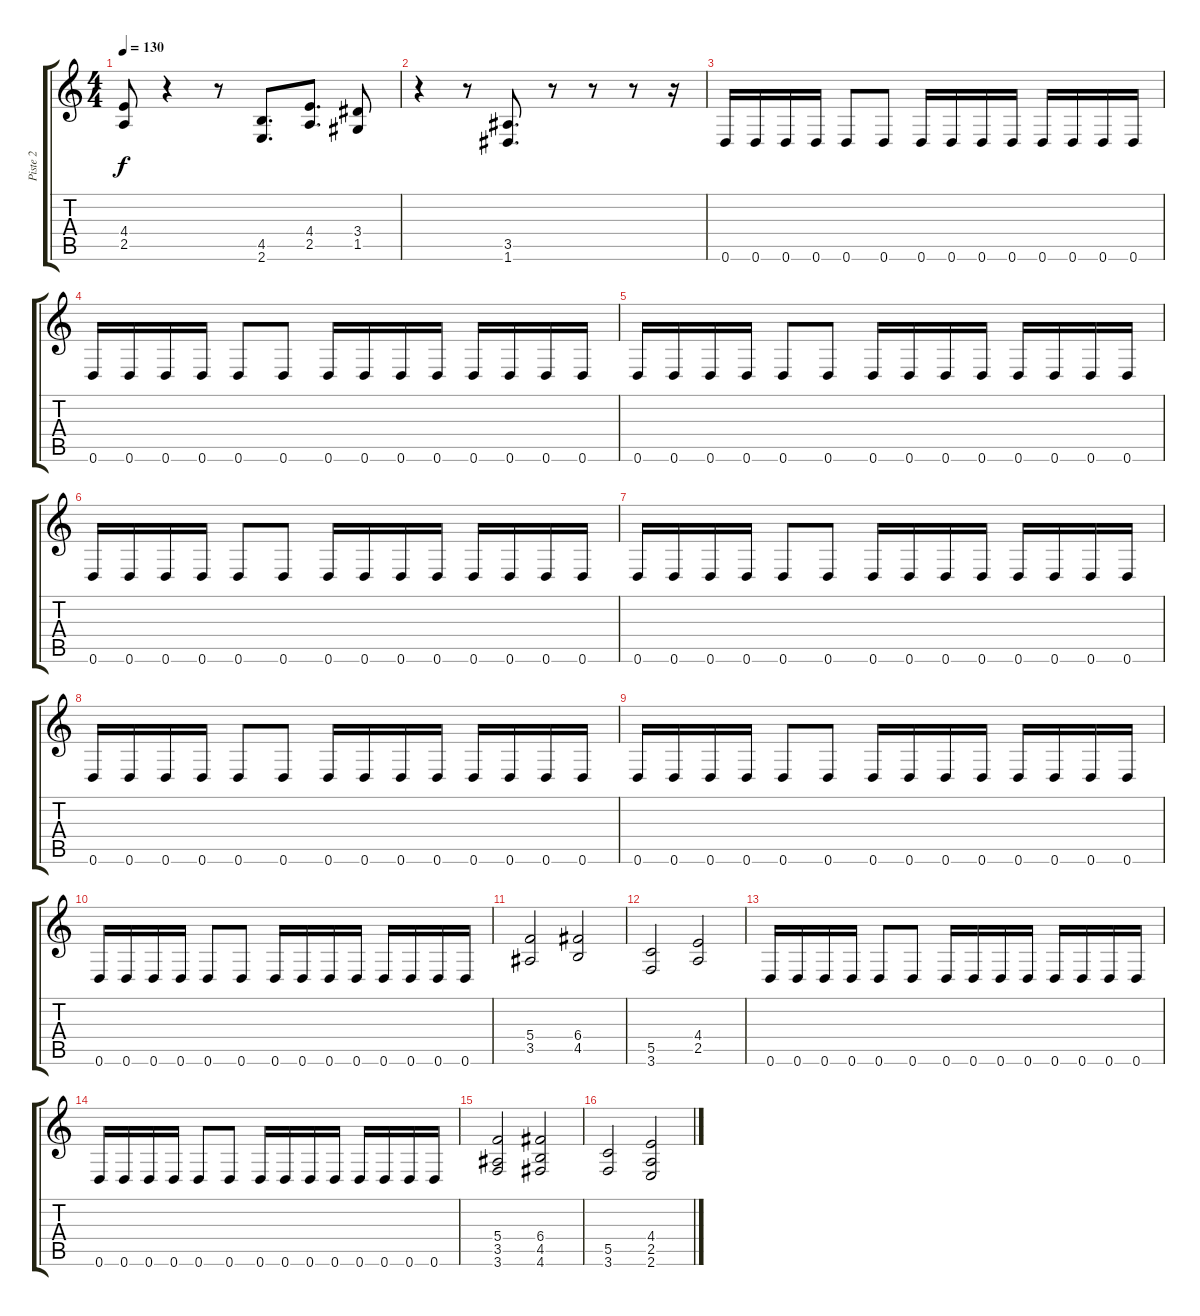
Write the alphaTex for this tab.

\track ("Piste 2" "Piste 2") {instrument distortionguitar}
\staff {score tabs}
\tuning (D4 A3 F3 C3 G2 D2) {hide}
\ts (4 4)
\tempo 130
\clef g2
\ks c
(4.4 2.5).8{dy f} r.4 r.8 (4.5 2.6).8{d} (4.4 2.5).8{d} (3.4 1.5).8 |
r.4 r.8 (3.5 1.6).8{d} r.8 r.8 r.8 r.16 |
0.6.16 0.6.16 0.6.16 0.6.16 0.6.8 0.6.8 0.6.16 0.6.16 0.6.16 0.6.16 0.6.16 0.6.16 0.6.16 0.6.16 |
0.6.16 0.6.16 0.6.16 0.6.16 0.6.8 0.6.8 0.6.16 0.6.16 0.6.16 0.6.16 0.6.16 0.6.16 0.6.16 0.6.16 |
0.6.16 0.6.16 0.6.16 0.6.16 0.6.8 0.6.8 0.6.16 0.6.16 0.6.16 0.6.16 0.6.16 0.6.16 0.6.16 0.6.16 |
0.6.16 0.6.16 0.6.16 0.6.16 0.6.8 0.6.8 0.6.16 0.6.16 0.6.16 0.6.16 0.6.16 0.6.16 0.6.16 0.6.16 |
0.6.16 0.6.16 0.6.16 0.6.16 0.6.8 0.6.8 0.6.16 0.6.16 0.6.16 0.6.16 0.6.16 0.6.16 0.6.16 0.6.16 |
0.6.16 0.6.16 0.6.16 0.6.16 0.6.8 0.6.8 0.6.16 0.6.16 0.6.16 0.6.16 0.6.16 0.6.16 0.6.16 0.6.16 |
0.6.16 0.6.16 0.6.16 0.6.16 0.6.8 0.6.8 0.6.16 0.6.16 0.6.16 0.6.16 0.6.16 0.6.16 0.6.16 0.6.16 |
0.6.16 0.6.16 0.6.16 0.6.16 0.6.8 0.6.8 0.6.16 0.6.16 0.6.16 0.6.16 0.6.16 0.6.16 0.6.16 0.6.16 |
(5.4 3.5).2 (6.4 4.5).2 |
(5.5 3.6).2 (4.4 2.5).2 |
0.6.16 0.6.16 0.6.16 0.6.16 0.6.8 0.6.8 0.6.16 0.6.16 0.6.16 0.6.16 0.6.16 0.6.16 0.6.16 0.6.16 |
0.6.16 0.6.16 0.6.16 0.6.16 0.6.8 0.6.8 0.6.16 0.6.16 0.6.16 0.6.16 0.6.16 0.6.16 0.6.16 0.6.16 |
(5.4 3.5 3.6).2 (6.4 4.5 4.6).2 |
(5.5 3.6).2 (4.4 2.5 2.6).2
